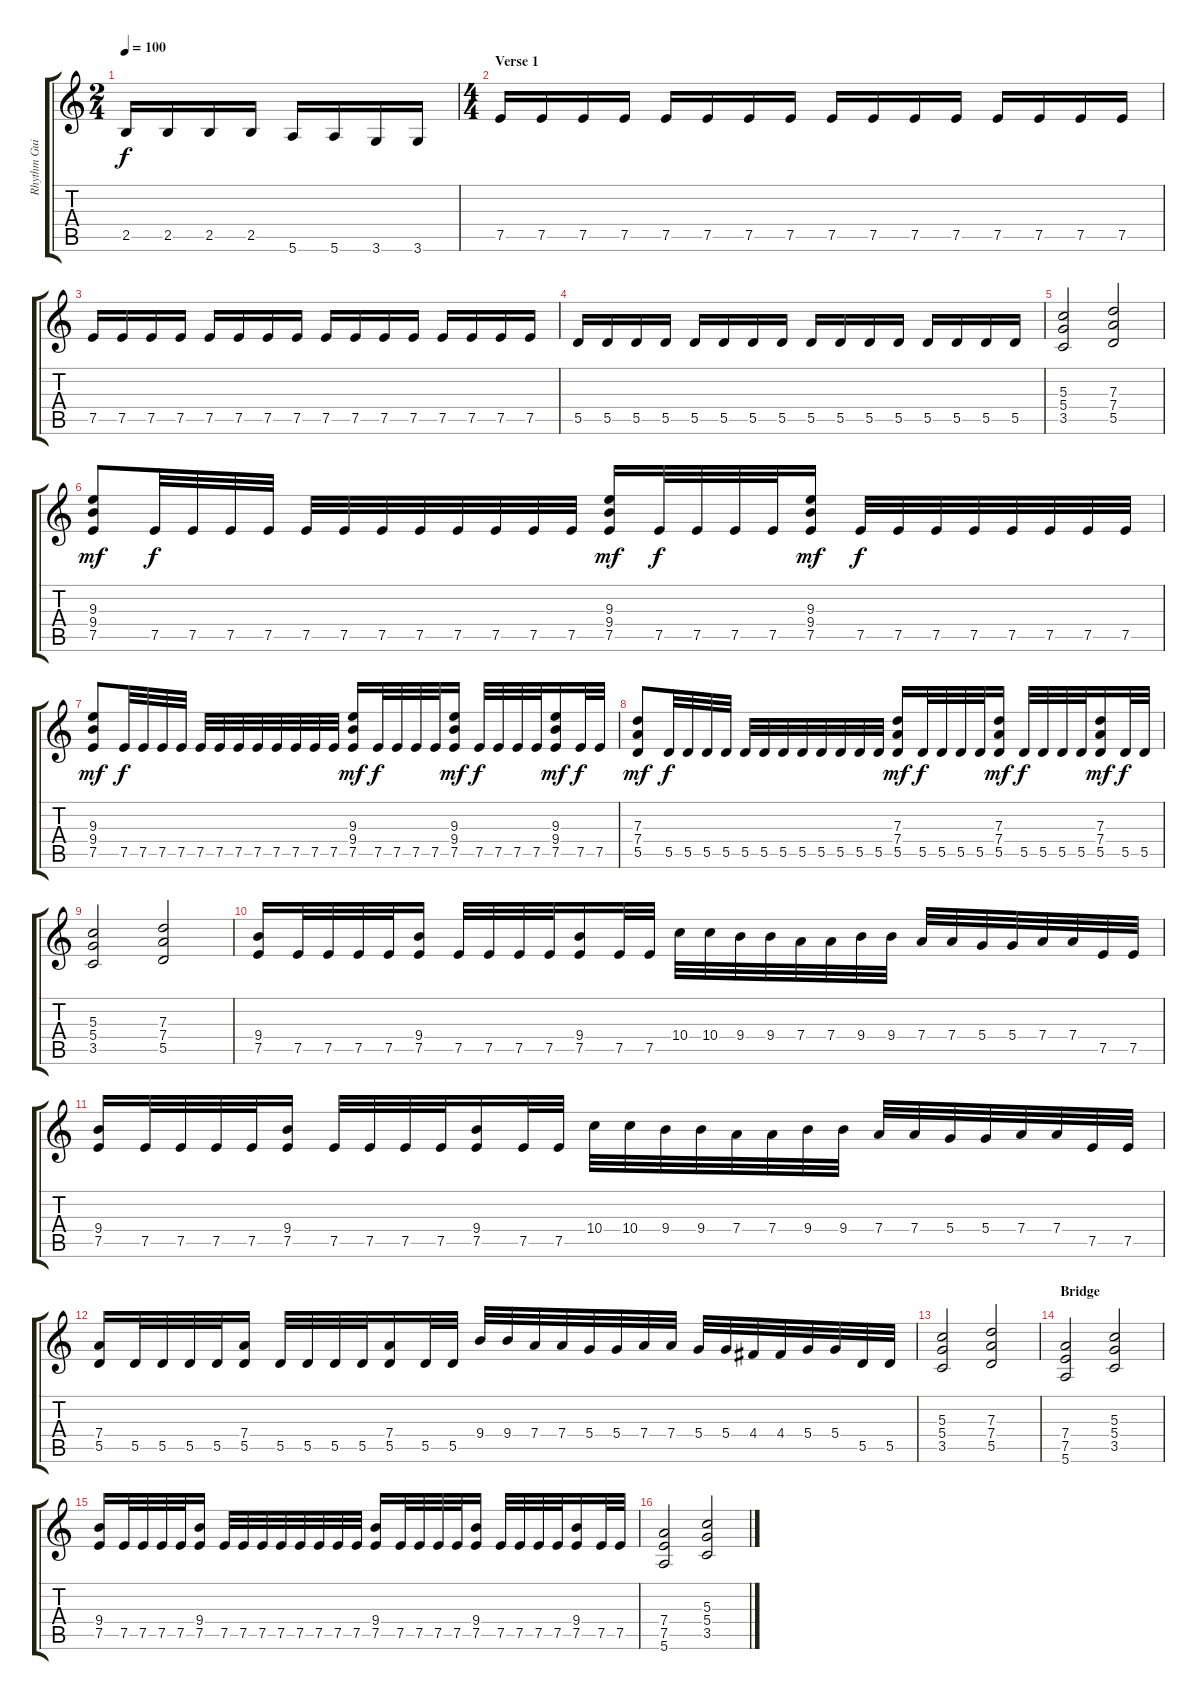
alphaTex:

\track ("Rhythm Guitar 2" "Rhythm Gui") {instrument overdrivenguitar}
\staff {score tabs}
\tuning (E4 B3 G3 D3 A2 E2) {hide}
\ts (2 4)
\tempo 100
\clef g2
\ks c
2.5.16{dy f} 2.5.16 2.5.16 2.5.16 5.6.16 5.6.16 3.6.16 3.6.16 |
\ts (4 4)
\section ("" "Verse 1")
7.5.16 7.5.16 7.5.16 7.5.16 7.5.16 7.5.16 7.5.16 7.5.16 7.5.16 7.5.16 7.5.16 7.5.16 7.5.16 7.5.16 7.5.16 7.5.16 |
7.5.16 7.5.16 7.5.16 7.5.16 7.5.16 7.5.16 7.5.16 7.5.16 7.5.16 7.5.16 7.5.16 7.5.16 7.5.16 7.5.16 7.5.16 7.5.16 |
5.5.16 5.5.16 5.5.16 5.5.16 5.5.16 5.5.16 5.5.16 5.5.16 5.5.16 5.5.16 5.5.16 5.5.16 5.5.16 5.5.16 5.5.16 5.5.16 |
(5.3 5.4 3.5).2 (7.3 7.4 5.5).2 |
(9.3 9.4 7.5).8{dy mf} 7.5.32{dy f} 7.5.32 7.5.32 7.5.32 7.5.32 7.5.32 7.5.32 7.5.32 7.5.32 7.5.32 7.5.32 7.5.32 (9.3 9.4 7.5).16{dy mf} 7.5.32{dy f} 7.5.32 7.5.32 7.5.32 (9.3 9.4 7.5).16{dy mf} 7.5.32{dy f} 7.5.32 7.5.32 7.5.32 7.5.32 7.5.32 7.5.32 7.5.32 |
(9.3 9.4 7.5).8{dy mf} 7.5.32{dy f} 7.5.32 7.5.32 7.5.32 7.5.32 7.5.32 7.5.32 7.5.32 7.5.32 7.5.32 7.5.32 7.5.32 (9.3 9.4 7.5).16{dy mf} 7.5.32{dy f} 7.5.32 7.5.32 7.5.32 (9.3 9.4 7.5).16{dy mf} 7.5.32{dy f} 7.5.32 7.5.32 7.5.32 (9.3 9.4 7.5).16{dy mf} 7.5.32{dy f} 7.5.32 |
(7.3 7.4 5.5).8{dy mf} 5.5.32{dy f} 5.5.32 5.5.32 5.5.32 5.5.32 5.5.32 5.5.32 5.5.32 5.5.32 5.5.32 5.5.32 5.5.32 (7.3 7.4 5.5).16{dy mf} 5.5.32{dy f} 5.5.32 5.5.32 5.5.32 (7.3 7.4 5.5).16{dy mf} 5.5.32{dy f} 5.5.32 5.5.32 5.5.32 (7.3 7.4 5.5).16{dy mf} 5.5.32{dy f} 5.5.32 |
(5.3 5.4 3.5).2 (7.3 7.4 5.5).2 |
(9.4 7.5).16 7.5.32 7.5.32 7.5.32 7.5.32 (9.4 7.5).16 7.5.32 7.5.32 7.5.32 7.5.32 (9.4 7.5).16 7.5.32 7.5.32 10.4.32 10.4.32 9.4.32 9.4.32 7.4.32 7.4.32 9.4.32 9.4.32 7.4.32 7.4.32 5.4.32 5.4.32 7.4.32 7.4.32 7.5.32 7.5.32 |
(9.4 7.5).16 7.5.32 7.5.32 7.5.32 7.5.32 (9.4 7.5).16 7.5.32 7.5.32 7.5.32 7.5.32 (9.4 7.5).16 7.5.32 7.5.32 10.4.32 10.4.32 9.4.32 9.4.32 7.4.32 7.4.32 9.4.32 9.4.32 7.4.32 7.4.32 5.4.32 5.4.32 7.4.32 7.4.32 7.5.32 7.5.32 |
(7.4 5.5).16 5.5.32 5.5.32 5.5.32 5.5.32 (7.4 5.5).16 5.5.32 5.5.32 5.5.32 5.5.32 (7.4 5.5).16 5.5.32 5.5.32 9.4.32 9.4.32 7.4.32 7.4.32 5.4.32 5.4.32 7.4.32 7.4.32 5.4.32 5.4.32 4.4.32 4.4.32 5.4.32 5.4.32 5.5.32 5.5.32 |
(5.3 5.4 3.5).2 (7.3 7.4 5.5).2 |
\section ("" "Bridge")
(7.4 7.5 5.6).2 (5.3 5.4 3.5).2 |
(9.4 7.5).16 7.5.32 7.5.32 7.5.32 7.5.32 (9.4 7.5).16 7.5.32 7.5.32 7.5.32 7.5.32 7.5.32 7.5.32 7.5.32 7.5.32 (9.4 7.5).16 7.5.32 7.5.32 7.5.32 7.5.32 (9.4 7.5).16 7.5.32 7.5.32 7.5.32 7.5.32 (9.4 7.5).16 7.5.32 7.5.32 |
(7.4 7.5 5.6).2 (5.3 5.4 3.5).2
